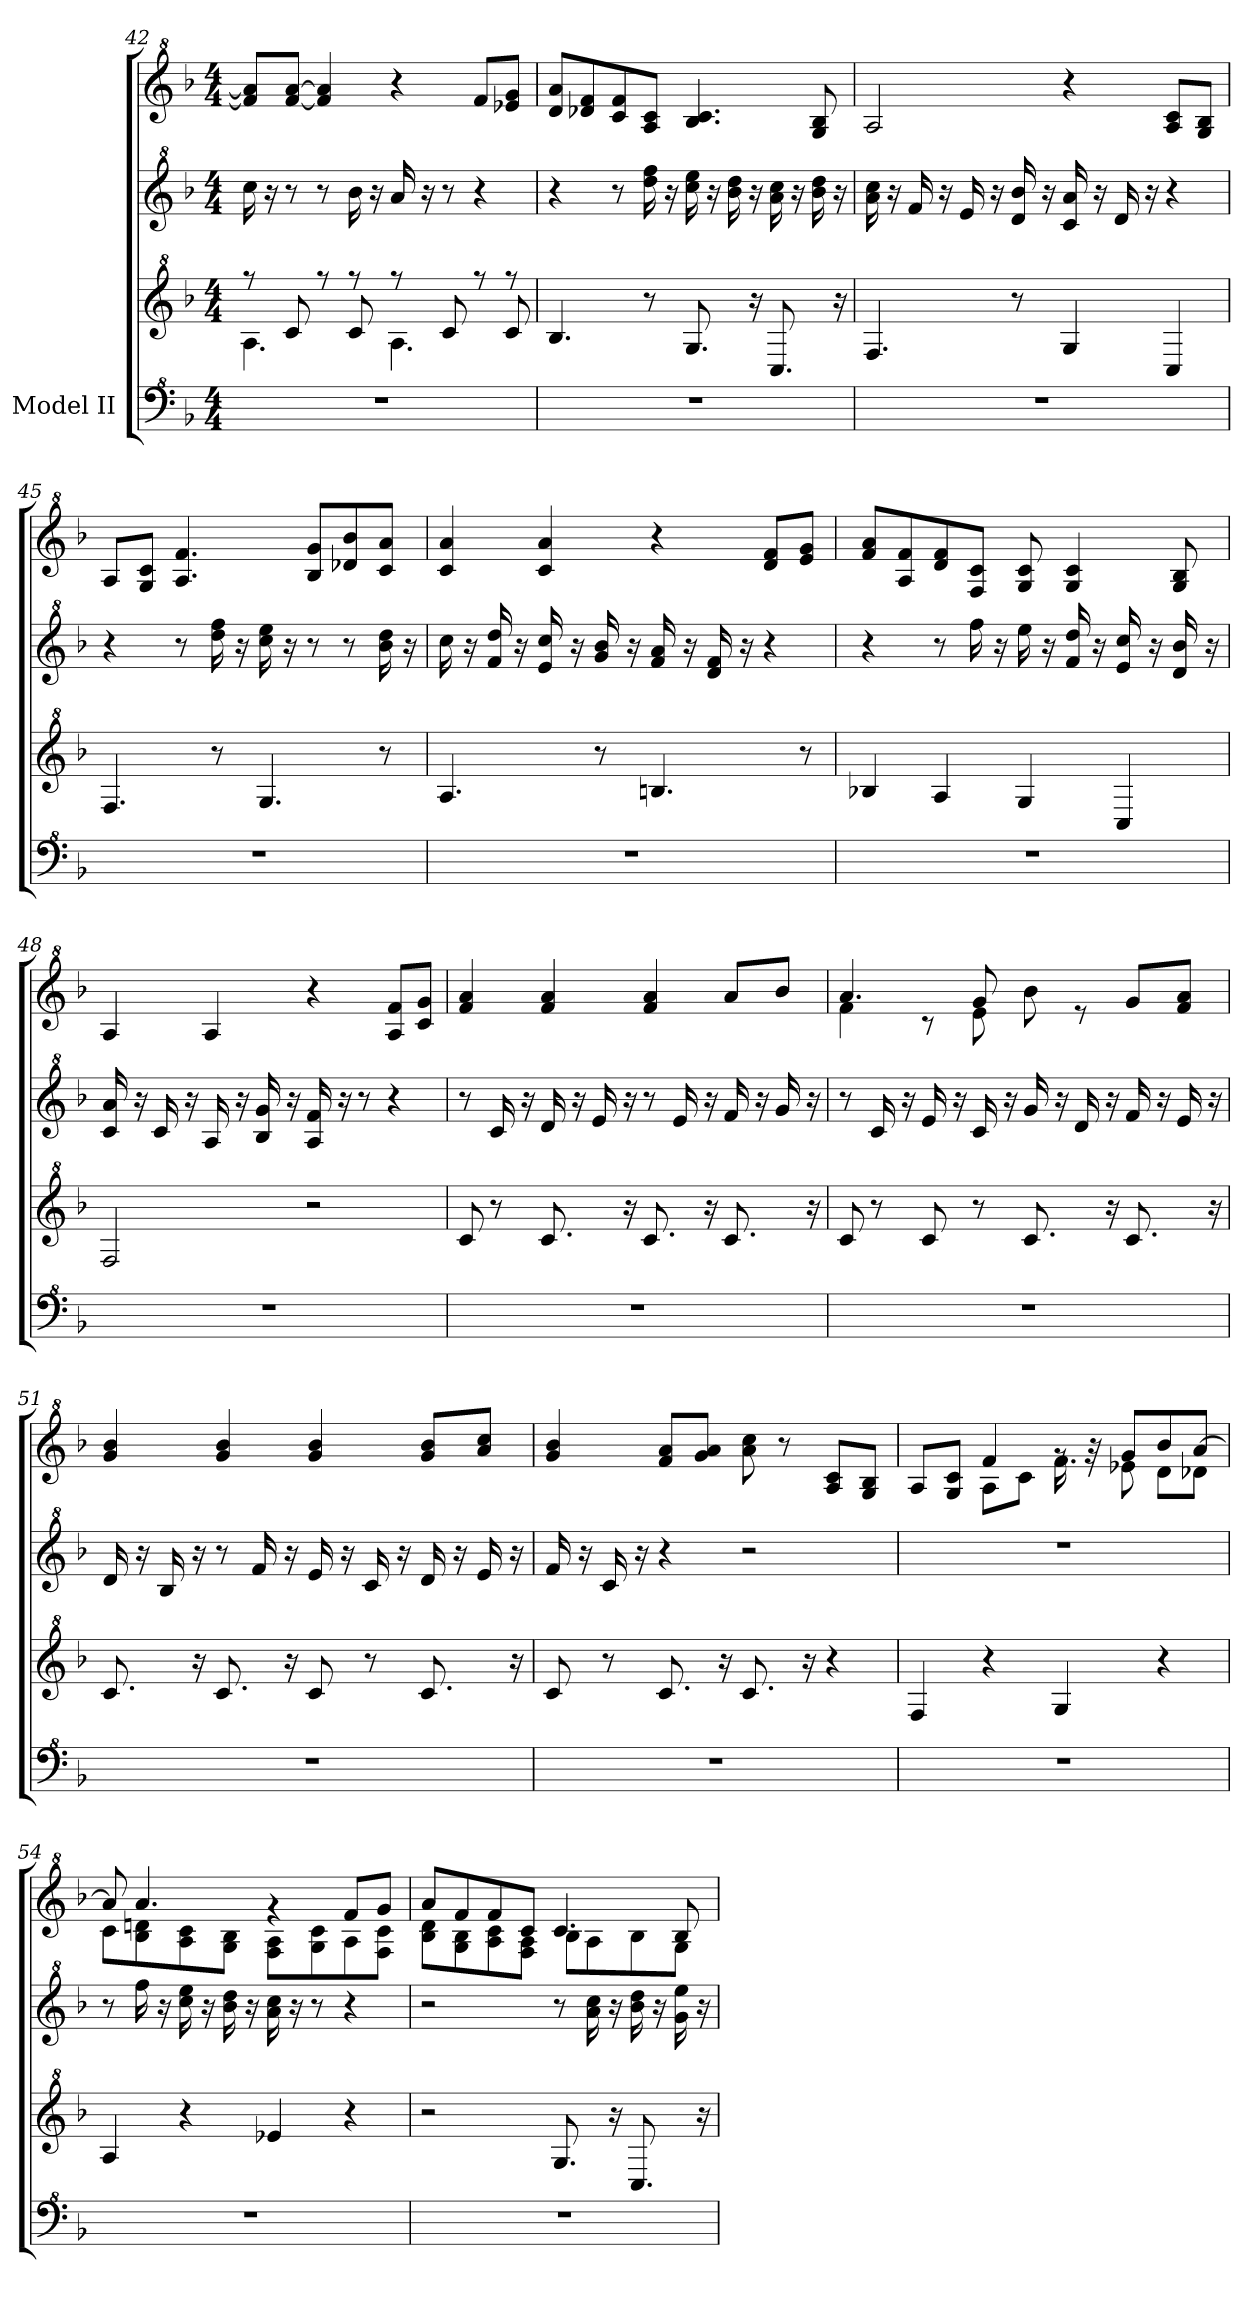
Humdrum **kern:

**kern	**kern	**kern	**kern
*part1	*part1	*part1	*part1
*staff4	*staff3	*staff2	*staff1
*I"Model II	*	*	*
!!LO:PB:g=z
*clefF^4	*clefG^2	*clefG^2	*clefG^2
*k[b-]	*k[b-]	*k[b-]	*k[b-]
*M4/4	*M4/4	*M4/4	*M4/4
=42	=42	=42	=42
*	*^	*	*
1r	4.a\	8rfff	16ccc\	8ff/] 8aa/]L
.	.	.	16r	.
.	.	8cc/	8r	[8ff/ [8aa/J
.	.	8rfff	8r	4ff/] 4aa/]
.	8rfff	8cc/	16bb-\	.
.	.	.	16r	.
.	4.a\	8rfff	16aa/	4r
.	.	.	16r	.
.	.	8cc/	8r	.
.	.	8rfff	4r	8ff/L
.	8rfff	8cc/	.	8ee-X/ 8gg/J
*	*v	*v	*	*
=43	=43	=43	=43
1r	4.b-/	4r	8dd/ 8aa/L
.	.	.	8dd-X/ 8ff/
.	.	8r	8cc/ 8ff/
.	8r	16ddd\ 16fff\	8a/ 8cc/J
.	.	16r	.
.	8.g/	16ccc\ 16eee\	4.b-/ 4.cc/
.	.	16r	.
.	.	16bb-\ 16ddd\	.
.	16r	16r	.
.	8.c/	16aa\ 16ccc\	.
.	.	16r	.
.	.	16bb-\ 16ddd\	8g/ 8b-/
.	16r	16r	.
=44	=44	=44	=44
1r	4.f/	16aa\ 16ccc\	2a/
.	.	16r	.
.	.	16ff/	.
.	.	16r	.
.	.	16ee/	.
.	.	16r	.
.	8r	16dd/ 16bb-/	.
.	.	16r	.
.	4g/	16cc/ 16aa/	4r
.	.	16r	.
.	.	16dd/	.
.	.	16r	.
.	4c/	4r	8a/ 8cc/L
.	.	.	8g/ 8b-/J
!!LO:LB:g=z
=45	=45	=45	=45
1r	4.f/	4r	8a/L
.	.	.	8g/ 8cc/J
.	.	8r	4.a/ 4.ff/
.	8r	16ddd\ 16fff\	.
.	.	16r	.
.	4.g/	16ccc\ 16eee\	.
.	.	16r	.
.	.	8r	8b-/ 8gg/L
.	.	8r	8dd-X/ 8bb-/
.	8r	16bb-\ 16ddd\	8cc/ 8aa/J
.	.	16r	.
=46	=46	=46	=46
1r	4.a/	16ccc\	4cc/ 4aa/
.	.	16r	.
.	.	16ff/ 16ddd/	.
.	.	16r	.
.	.	16ee/ 16ccc/	4cc/ 4aa/
.	.	16r	.
.	8r	16gg/ 16bb-/	.
.	.	16r	.
.	4.bn/	16ff/ 16aa/	4r
.	.	16r	.
.	.	16dd/ 16ff/	.
.	.	16r	.
.	.	4r	8dd/ 8ff/L
.	8r	.	8ee/ 8gg/J
=47	=47	=47	=47
1r	4b-X/	4r	8ff/ 8aa/L
.	.	.	8a/ 8ff/
.	4a/	8r	8dd/ 8ff/
.	.	16fff\	8f/ 8cc/J
.	.	16r	.
.	4g/	16eee\	8g/ 8cc/
.	.	16r	.
.	.	16ff/ 16ddd/	4g/ 4cc/
.	.	16r	.
.	4c/	16ee/ 16ccc/	.
.	.	16r	.
.	.	16dd/ 16bb-/	8g/ 8b-/
.	.	16r	.
!!LO:PB:g=z
=48	=48	=48	=48
1r	2f/	16cc/ 16aa/	4a/
.	.	16r	.
.	.	16cc/	.
.	.	16r	.
.	.	16a/	4a/
.	.	16r	.
.	.	16b-/ 16gg/	.
.	.	16r	.
.	2r	16a/ 16ff/	4r
.	.	16r	.
.	.	8r	.
.	.	4r	8a/ 8ff/L
.	.	.	8cc/ 8gg/J
=49	=49	=49	=49
1r	8cc/	8r	4ff/ 4aa/
.	8r	16cc/	.
.	.	16r	.
.	8.cc/	16dd/	4ff/ 4aa/
.	.	16r	.
.	.	16ee/	.
.	16r	16r	.
.	8.cc/	8r	4ff/ 4aa/
.	.	16ee/	.
.	16r	16r	.
.	8.cc/	16ff/	8aa/L
.	.	16r	.
.	.	16gg/	8bb-/J
.	16r	16r	.
!!LO:LB:g=z
=50	=50	=50	=50
*	*	*	*^
1r	8cc/	8r	4.aa/	4ff\
.	8r	16cc/	.	.
.	.	16r	.	.
.	8cc/	16ee/	.	8r
.	.	16r	.	.
.	8r	16cc/	8gg/	8ee\
.	.	16r	.	.
.	8.cc/	16gg/	8bb-\	2ryy
.	.	16r	.	.
.	.	16dd/	8ree	.
.	16r	16r	.	.
.	8.cc/	16ff/	8gg/L	.
.	.	16r	.	.
.	.	16ee/	8ff/ 8aa/J	.
.	16r	16r	.	.
*	*	*	*v	*v
=51	=51	=51	=51
1r	8.cc/	16dd/	4gg/ 4bb-/
.	.	16r	.
.	.	16b-/	.
.	16r	16r	.
.	8.cc/	8r	4gg/ 4bb-/
.	.	16ff/	.
.	16r	16r	.
.	8cc/	16ee/	4gg/ 4bb-/
.	.	16r	.
.	8r	16cc/	.
.	.	16r	.
.	8.cc/	16dd/	8gg/ 8bb-/L
.	.	16r	.
.	.	16ee/	8aa/ 8ccc/J
.	16r	16r	.
!!LO:PB:g=z
=52	=52	=52	=52
1r	8cc/	16ff/	4gg/ 4bb-/
.	.	16r	.
.	8r	16cc/	.
.	.	16r	.
.	8.cc/	4r	8ff/ 8aa/L
.	.	.	8gg/ 8aa/J
.	16r	.	.
.	8.cc/	2r	8aa\ 8ccc\
.	.	.	8r
.	16r	.	.
.	4r	.	8a/ 8cc/L
.	.	.	8g/ 8b-/J
=53	=53	=53	=53
*	*	*	*^
1r	4f/	1r	8a/L	4ryy
.	.	.	8g/ 8cc/J	.
.	4r	.	4ff/	8a\L
.	.	.	.	8cc\J
.	4g/	.	8rgg	16.ff\
.	.	.	.	32rgg
.	.	.	8gg/L	8ee-X\
.	4r	.	8bb-/	8dd\L
.	.	.	[8aa/J	8dd-X\J
=54	=54	=54	=54	=54
1r	4a/	8r	8aa/]	8cc\L
.	.	16fff\	4.aa/	8b-\ 8ddn\
.	.	16r	.	.
.	4r	16ccc\ 16eee\	.	8a\ 8cc\
.	.	16r	.	.
.	.	16bb-\ 16ddd\	.	8g\ 8b-\J
.	.	16r	.	.
.	4ee-X/	16aa\ 16ccc\	4rgg	8f\ 8a\L
.	.	16r	.	.
.	.	8r	.	8g\ 8cc\
.	4r	4r	8ff/L	8a\
.	.	.	8gg/J	8f\ 8cc\J
!!LO:LB:g=z	!!
=55	=55	=55	=55	=55
1r	2r	2r	8aa/L	8b-\ 8dd\L
.	.	.	8ff/	8g\ 8b-\
.	.	.	8ff/	8a\ 8cc\
.	.	.	8cc/J	8f\ 8a\J
.	8.gi/	8r	4.cc/	8b-\L
.	.	16aa\ 16ccc\	.	8a\
.	16r	16r	.	.
.	8.ci/	16bb-\ 16ddd\	.	8b-\
.	.	16r	.	.
.	.	16gg\ 16eee\	8b-/	8g\J
.	16r	16r	.	.
*	*	*	*v	*v
=	=	=	=
*-	*-	*-	*-
